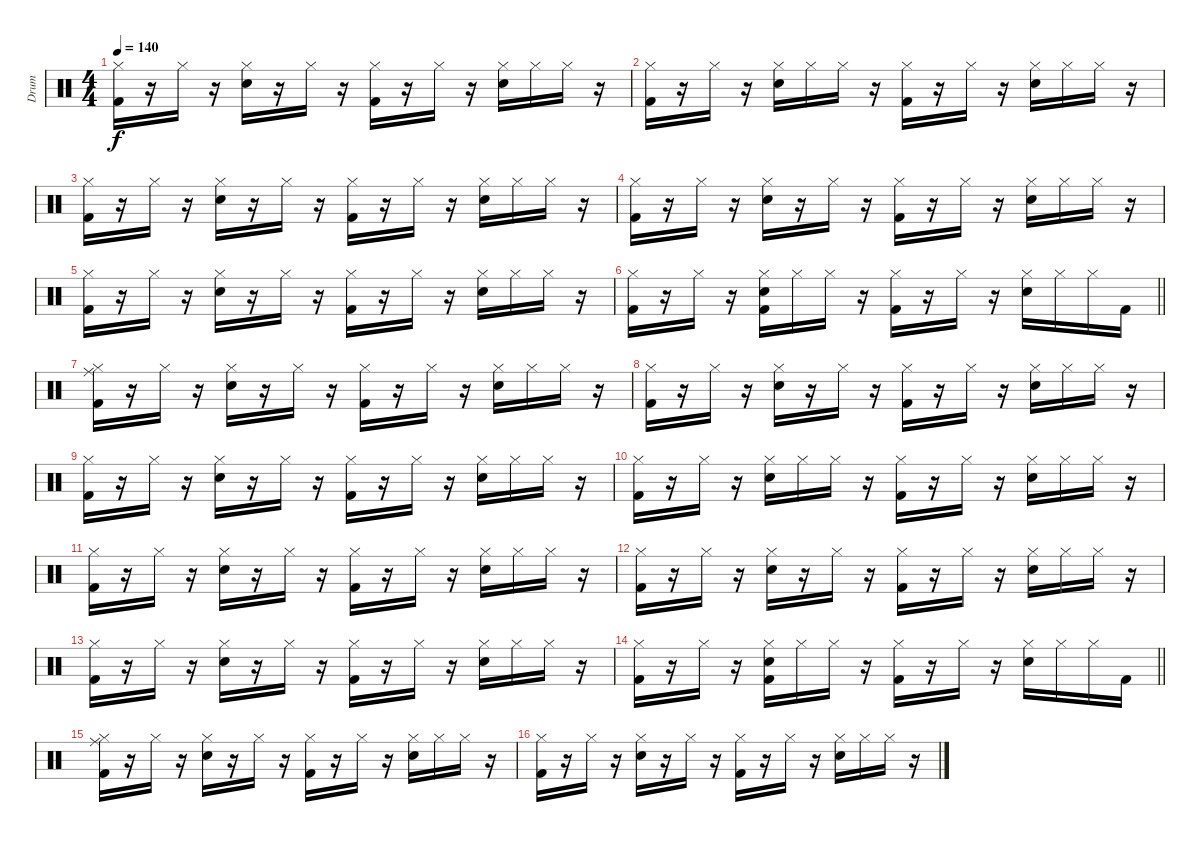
\track ("Drum" "Drum") {instrument percussion}
\staff {score}
\articulation defaults
\ts (4 4)
\tempo 140
\clef neutral
\ks c
("Kick (hit) 2" "Hi-Hat (closed)").16{dy f} r.16 "Hi-Hat (closed)".16 r.16 ("Snare (hit) 2" "Hi-Hat (closed)").16 r.16 "Hi-Hat (closed)".16 r.16 ("Kick (hit) 2" "Hi-Hat (closed)").16 r.16 "Hi-Hat (closed)".16 r.16 ("Snare (hit) 2" "Hi-Hat (closed)").16 "Hi-Hat (closed)".16 "Hi-Hat (closed)".16 r.16 |
("Kick (hit) 2" "Hi-Hat (closed)").16 r.16 "Hi-Hat (closed)".16 r.16 ("Snare (hit) 2" "Hi-Hat (closed)").16 "Hi-Hat (closed)".16 "Hi-Hat (closed)".16 r.16 ("Kick (hit) 2" "Hi-Hat (closed)").16 r.16 "Hi-Hat (closed)".16 r.16 ("Snare (hit) 2" "Hi-Hat (closed)").16 "Hi-Hat (closed)".16 "Hi-Hat (closed)".16 r.16 |
("Kick (hit) 2" "Hi-Hat (closed)").16 r.16 "Hi-Hat (closed)".16 r.16 ("Snare (hit) 2" "Hi-Hat (closed)").16 r.16 "Hi-Hat (closed)".16 r.16 ("Kick (hit) 2" "Hi-Hat (closed)").16 r.16 "Hi-Hat (closed)".16 r.16 ("Snare (hit) 2" "Hi-Hat (closed)").16 "Hi-Hat (closed)".16 "Hi-Hat (closed)".16 r.16 |
("Kick (hit) 2" "Hi-Hat (closed)").16 r.16 "Hi-Hat (closed)".16 r.16 ("Snare (hit) 2" "Hi-Hat (closed)").16 r.16 "Hi-Hat (closed)".16 r.16 ("Kick (hit) 2" "Hi-Hat (closed)").16 r.16 "Hi-Hat (closed)".16 r.16 ("Snare (hit) 2" "Hi-Hat (closed)").16 "Hi-Hat (closed)".16 "Hi-Hat (closed)".16 r.16 |
("Kick (hit) 2" "Hi-Hat (closed)").16 r.16 "Hi-Hat (closed)".16 r.16 ("Snare (hit) 2" "Hi-Hat (closed)").16 r.16 "Hi-Hat (closed)".16 r.16 ("Kick (hit) 2" "Hi-Hat (closed)").16 r.16 "Hi-Hat (closed)".16 r.16 ("Snare (hit) 2" "Hi-Hat (closed)").16 "Hi-Hat (closed)".16 "Hi-Hat (closed)".16 r.16 |
\barLineRight lightlight
("Kick (hit) 2" "Hi-Hat (closed)").16 r.16 "Hi-Hat (closed)".16 r.16 ("Snare (hit) 2" "Kick (hit) 2" "Hi-Hat (closed)").16 "Hi-Hat (closed)".16 "Hi-Hat (closed)".16 r.16 ("Kick (hit) 2" "Hi-Hat (closed)").16 r.16 "Hi-Hat (closed)".16 r.16 ("Snare (hit) 2" "Hi-Hat (closed)").16 "Hi-Hat (closed)".16 "Hi-Hat (closed)".16 "Kick (hit) 2".16 |
\section ("" "")
("Kick (hit) 2" "Ride (middle)" "Hi-Hat (closed)").16 r.16 "Hi-Hat (closed)".16 r.16 ("Snare (hit) 2" "Hi-Hat (closed)").16 r.16 "Hi-Hat (closed)".16 r.16 ("Kick (hit) 2" "Hi-Hat (closed)").16 r.16 "Hi-Hat (closed)".16 r.16 ("Snare (hit) 2" "Hi-Hat (closed)").16 "Hi-Hat (closed)".16 "Hi-Hat (closed)".16 r.16 |
("Kick (hit) 2" "Hi-Hat (closed)").16 r.16 "Hi-Hat (closed)".16 r.16 ("Snare (hit) 2" "Hi-Hat (closed)").16 r.16 "Hi-Hat (closed)".16 r.16 ("Kick (hit) 2" "Hi-Hat (closed)").16 r.16 "Hi-Hat (closed)".16 r.16 ("Snare (hit) 2" "Hi-Hat (closed)").16 "Hi-Hat (closed)".16 "Hi-Hat (closed)".16 r.16 |
("Kick (hit) 2" "Hi-Hat (closed)").16 r.16 "Hi-Hat (closed)".16 r.16 ("Snare (hit) 2" "Hi-Hat (closed)").16 r.16 "Hi-Hat (closed)".16 r.16 ("Kick (hit) 2" "Hi-Hat (closed)").16 r.16 "Hi-Hat (closed)".16 r.16 ("Snare (hit) 2" "Hi-Hat (closed)").16 "Hi-Hat (closed)".16 "Hi-Hat (closed)".16 r.16 |
("Kick (hit) 2" "Hi-Hat (closed)").16 r.16 "Hi-Hat (closed)".16 r.16 ("Snare (hit) 2" "Hi-Hat (closed)").16 "Hi-Hat (closed)".16 "Hi-Hat (closed)".16 r.16 ("Kick (hit) 2" "Hi-Hat (closed)").16 r.16 "Hi-Hat (closed)".16 r.16 ("Snare (hit) 2" "Hi-Hat (closed)").16 "Hi-Hat (closed)".16 "Hi-Hat (closed)".16 r.16 |
("Kick (hit) 2" "Hi-Hat (closed)").16 r.16 "Hi-Hat (closed)".16 r.16 ("Snare (hit) 2" "Hi-Hat (closed)").16 r.16 "Hi-Hat (closed)".16 r.16 ("Kick (hit) 2" "Hi-Hat (closed)").16 r.16 "Hi-Hat (closed)".16 r.16 ("Snare (hit) 2" "Hi-Hat (closed)").16 "Hi-Hat (closed)".16 "Hi-Hat (closed)".16 r.16 |
("Kick (hit) 2" "Hi-Hat (closed)").16 r.16 "Hi-Hat (closed)".16 r.16 ("Snare (hit) 2" "Hi-Hat (closed)").16 r.16 "Hi-Hat (closed)".16 r.16 ("Kick (hit) 2" "Hi-Hat (closed)").16 r.16 "Hi-Hat (closed)".16 r.16 ("Snare (hit) 2" "Hi-Hat (closed)").16 "Hi-Hat (closed)".16 "Hi-Hat (closed)".16 r.16 |
("Kick (hit) 2" "Hi-Hat (closed)").16 r.16 "Hi-Hat (closed)".16 r.16 ("Snare (hit) 2" "Hi-Hat (closed)").16 r.16 "Hi-Hat (closed)".16 r.16 ("Kick (hit) 2" "Hi-Hat (closed)").16 r.16 "Hi-Hat (closed)".16 r.16 ("Snare (hit) 2" "Hi-Hat (closed)").16 "Hi-Hat (closed)".16 "Hi-Hat (closed)".16 r.16 |
\barLineRight lightlight
("Kick (hit) 2" "Hi-Hat (closed)").16 r.16 "Hi-Hat (closed)".16 r.16 ("Snare (hit) 2" "Kick (hit) 2" "Hi-Hat (closed)").16 "Hi-Hat (closed)".16 "Hi-Hat (closed)".16 r.16 ("Kick (hit) 2" "Hi-Hat (closed)").16 r.16 "Hi-Hat (closed)".16 r.16 ("Snare (hit) 2" "Hi-Hat (closed)").16 "Hi-Hat (closed)".16 "Hi-Hat (closed)".16 "Kick (hit) 2".16 |
\section ("" "")
("Kick (hit) 2" "Ride (middle)" "Hi-Hat (closed)").16 r.16 "Hi-Hat (closed)".16 r.16 ("Snare (hit) 2" "Hi-Hat (closed)").16 r.16 "Hi-Hat (closed)".16 r.16 ("Kick (hit) 2" "Hi-Hat (closed)").16 r.16 "Hi-Hat (closed)".16 r.16 ("Snare (hit) 2" "Hi-Hat (closed)").16 "Hi-Hat (closed)".16 "Hi-Hat (closed)".16 r.16 |
("Kick (hit) 2" "Hi-Hat (closed)").16 r.16 "Hi-Hat (closed)".16 r.16 ("Snare (hit) 2" "Hi-Hat (closed)").16 r.16 "Hi-Hat (closed)".16 r.16 ("Kick (hit) 2" "Hi-Hat (closed)").16 r.16 "Hi-Hat (closed)".16 r.16 ("Snare (hit) 2" "Hi-Hat (closed)").16 "Hi-Hat (closed)".16 "Hi-Hat (closed)".16 r.16
